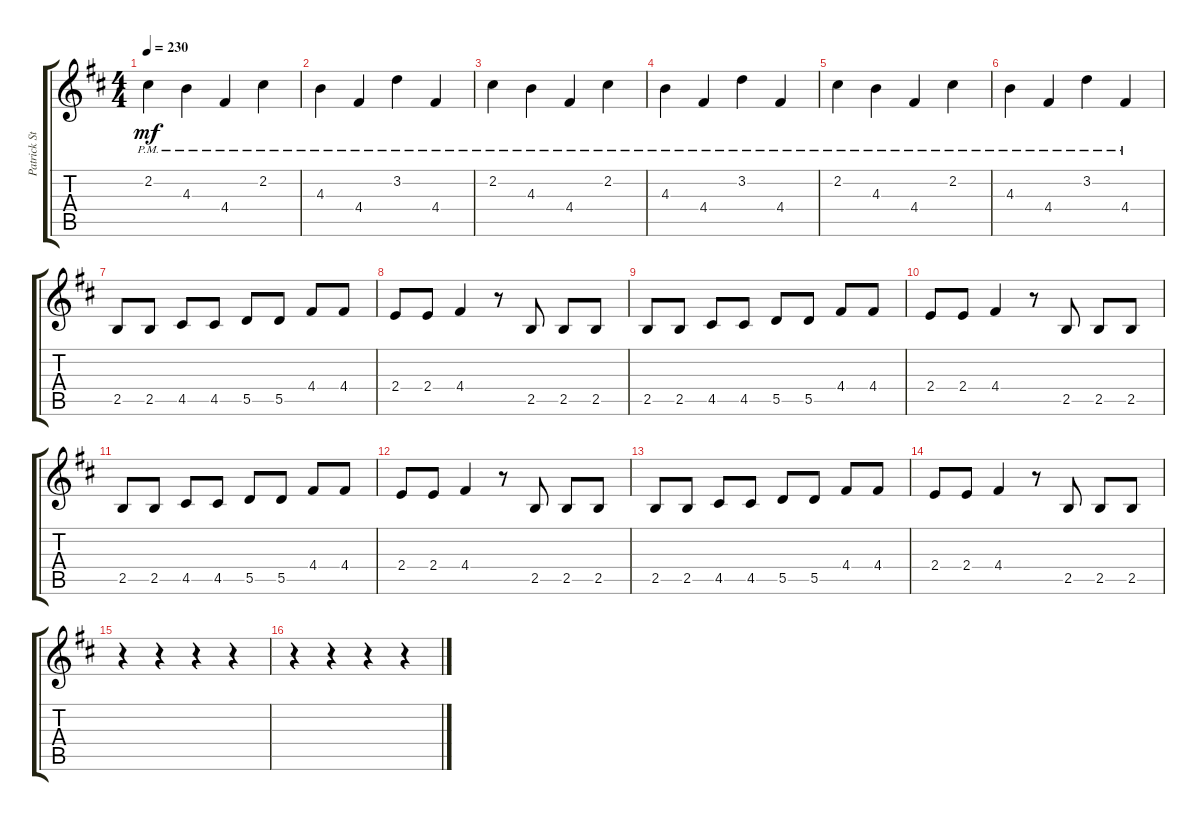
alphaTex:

\track ("Patrick Stump" "Patrick St") {instrument distortionguitar}
\staff {score tabs}
\tuning (E4 B3 G3 D3 A2 E2) {hide}
\ts (4 4)
\tempo 230
\clef g2
\ks d
2.2{pm}.4{dy mf} 4.3{pm}.4 4.4{pm}.4 2.2{pm}.4 |
4.3{pm}.4 4.4{pm}.4 3.2{pm}.4 4.4{pm}.4 |
2.2{pm}.4 4.3{pm}.4 4.4{pm}.4 2.2{pm}.4 |
4.3{pm}.4 4.4{pm}.4 3.2{pm}.4 4.4{pm}.4 |
2.2{pm}.4 4.3{pm}.4 4.4{pm}.4 2.2{pm}.4 |
4.3{pm}.4 4.4{pm}.4 3.2{pm}.4 4.4{pm}.4 |
2.5.8 2.5.8 4.5.8 4.5.8 5.5.8 5.5.8 4.4.8 4.4.8 |
2.4.8 2.4.8 4.4.4 r.8 2.5.8 2.5.8 2.5.8 |
2.5.8 2.5.8 4.5.8 4.5.8 5.5.8 5.5.8 4.4.8 4.4.8 |
2.4.8 2.4.8 4.4.4 r.8 2.5.8 2.5.8 2.5.8 |
2.5.8 2.5.8 4.5.8 4.5.8 5.5.8 5.5.8 4.4.8 4.4.8 |
2.4.8 2.4.8 4.4.4 r.8 2.5.8 2.5.8 2.5.8 |
2.5.8 2.5.8 4.5.8 4.5.8 5.5.8 5.5.8 4.4.8 4.4.8 |
2.4.8 2.4.8 4.4.4 r.8 2.5.8 2.5.8 2.5.8 |
r.4 r.4 r.4 r.4 |
r.4 r.4 r.4 r.4
